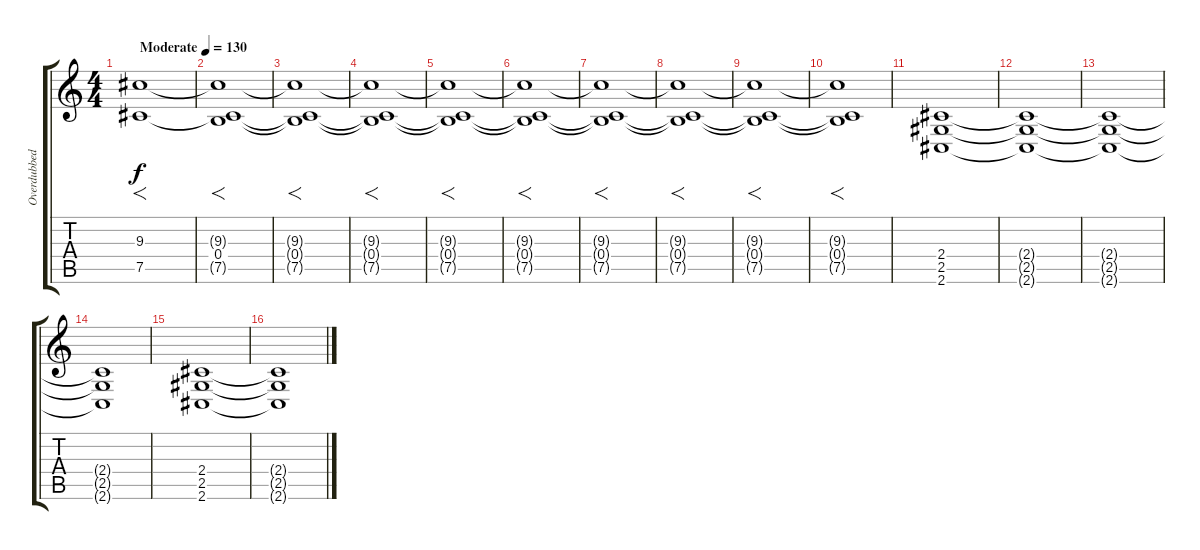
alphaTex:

\track ("Overdubbed Left Guitar" "Overdubbed") {instrument distortionguitar}
\staff {score tabs}
\tuning (Db4 Ab3 E3 B2 Gb2 B1) {hide}
\ts (4 4)
\tempo (130 "Moderate")
\clef g2
\ks c
(9.3 7.5).1{f dy f instrument distortionguitar} |
(9.3{t} 0.4 7.5{t}).1{f} |
(9.3{t} 0.4{t} 7.5{t}).1{f} |
(9.3{t} 0.4{t} 7.5{t}).1{f} |
(9.3{t} 0.4{t} 7.5{t}).1{f} |
(9.3{t} 0.4{t} 7.5{t}).1{f} |
(9.3{t} 0.4{t} 7.5{t}).1{f} |
(9.3{t} 0.4{t} 7.5{t}).1{f} |
(9.3{t} 0.4{t} 7.5{t}).1{f} |
(9.3{t} 0.4{t} 7.5{t}).1{f} |
(2.4 2.5 2.6).1 |
(2.4{t} 2.5{t} 2.6{t}).1 |
(2.4{t} 2.5{t} 2.6{t}).1 |
(2.4{t} 2.5{t} 2.6{t}).1 |
(2.4 2.5 2.6).1 |
(2.4{t} 2.5{t} 2.6{t}).1
